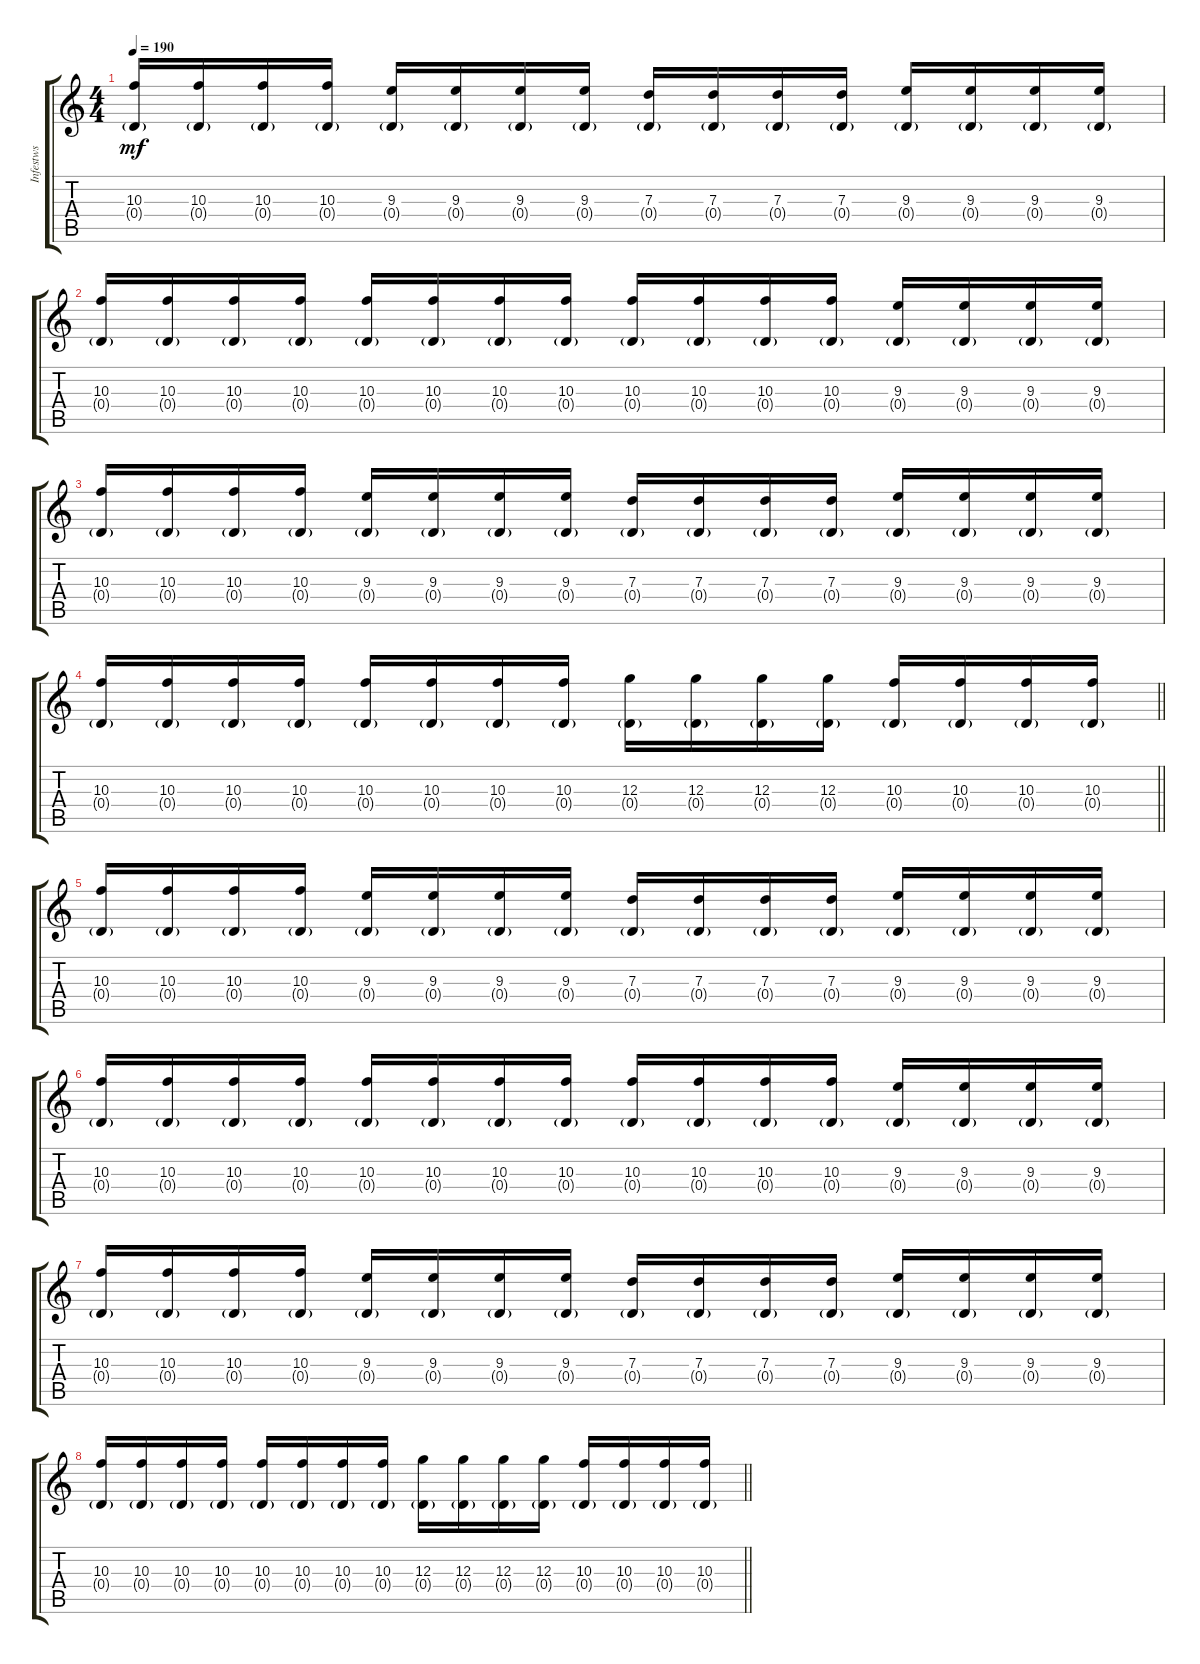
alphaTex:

\track ("Infestws" "Infestws") {instrument distortionguitar}
\staff {score tabs}
\tuning (E4 B3 G3 D3 A2 D2) {hide}
\ts (4 4)
\tempo 190
\clef g2
\ks c
(10.3 0.4{g}).16{dy mf} (10.3 0.4{g}).16 (10.3 0.4{g}).16 (10.3 0.4{g}).16 (9.3 0.4{g}).16 (9.3 0.4{g}).16 (9.3 0.4{g}).16 (9.3 0.4{g}).16 (7.3 0.4{g}).16 (7.3 0.4{g}).16 (7.3 0.4{g}).16 (7.3 0.4{g}).16 (9.3 0.4{g}).16 (9.3 0.4{g}).16 (9.3 0.4{g}).16 (9.3 0.4{g}).16 |
(10.3 0.4{g}).16 (10.3 0.4{g}).16 (10.3 0.4{g}).16 (10.3 0.4{g}).16 (10.3 0.4{g}).16 (10.3 0.4{g}).16 (10.3 0.4{g}).16 (10.3 0.4{g}).16 (10.3 0.4{g}).16 (10.3 0.4{g}).16 (10.3 0.4{g}).16 (10.3 0.4{g}).16 (9.3 0.4{g}).16 (9.3 0.4{g}).16 (9.3 0.4{g}).16 (9.3 0.4{g}).16 |
(10.3 0.4{g}).16 (10.3 0.4{g}).16 (10.3 0.4{g}).16 (10.3 0.4{g}).16 (9.3 0.4{g}).16 (9.3 0.4{g}).16 (9.3 0.4{g}).16 (9.3 0.4{g}).16 (7.3 0.4{g}).16 (7.3 0.4{g}).16 (7.3 0.4{g}).16 (7.3 0.4{g}).16 (9.3 0.4{g}).16 (9.3 0.4{g}).16 (9.3 0.4{g}).16 (9.3 0.4{g}).16 |
\barLineRight lightlight
(10.3 0.4{g}).16 (10.3 0.4{g}).16 (10.3 0.4{g}).16 (10.3 0.4{g}).16 (10.3 0.4{g}).16 (10.3 0.4{g}).16 (10.3 0.4{g}).16 (10.3 0.4{g}).16 (12.3 0.4{g}).16 (12.3 0.4{g}).16 (12.3 0.4{g}).16 (12.3 0.4{g}).16 (10.3 0.4{g}).16 (10.3 0.4{g}).16 (10.3 0.4{g}).16 (10.3 0.4{g}).16 |
(10.3 0.4{g}).16 (10.3 0.4{g}).16 (10.3 0.4{g}).16 (10.3 0.4{g}).16 (9.3 0.4{g}).16 (9.3 0.4{g}).16 (9.3 0.4{g}).16 (9.3 0.4{g}).16 (7.3 0.4{g}).16 (7.3 0.4{g}).16 (7.3 0.4{g}).16 (7.3 0.4{g}).16 (9.3 0.4{g}).16 (9.3 0.4{g}).16 (9.3 0.4{g}).16 (9.3 0.4{g}).16 |
(10.3 0.4{g}).16 (10.3 0.4{g}).16 (10.3 0.4{g}).16 (10.3 0.4{g}).16 (10.3 0.4{g}).16 (10.3 0.4{g}).16 (10.3 0.4{g}).16 (10.3 0.4{g}).16 (10.3 0.4{g}).16 (10.3 0.4{g}).16 (10.3 0.4{g}).16 (10.3 0.4{g}).16 (9.3 0.4{g}).16 (9.3 0.4{g}).16 (9.3 0.4{g}).16 (9.3 0.4{g}).16 |
(10.3 0.4{g}).16 (10.3 0.4{g}).16 (10.3 0.4{g}).16 (10.3 0.4{g}).16 (9.3 0.4{g}).16 (9.3 0.4{g}).16 (9.3 0.4{g}).16 (9.3 0.4{g}).16 (7.3 0.4{g}).16 (7.3 0.4{g}).16 (7.3 0.4{g}).16 (7.3 0.4{g}).16 (9.3 0.4{g}).16 (9.3 0.4{g}).16 (9.3 0.4{g}).16 (9.3 0.4{g}).16 |
\barLineRight lightlight
(10.3 0.4{g}).16 (10.3 0.4{g}).16 (10.3 0.4{g}).16 (10.3 0.4{g}).16 (10.3 0.4{g}).16 (10.3 0.4{g}).16 (10.3 0.4{g}).16 (10.3 0.4{g}).16 (12.3 0.4{g}).16 (12.3 0.4{g}).16 (12.3 0.4{g}).16 (12.3 0.4{g}).16 (10.3 0.4{g}).16 (10.3 0.4{g}).16 (10.3 0.4{g}).16 (10.3 0.4{g}).16
